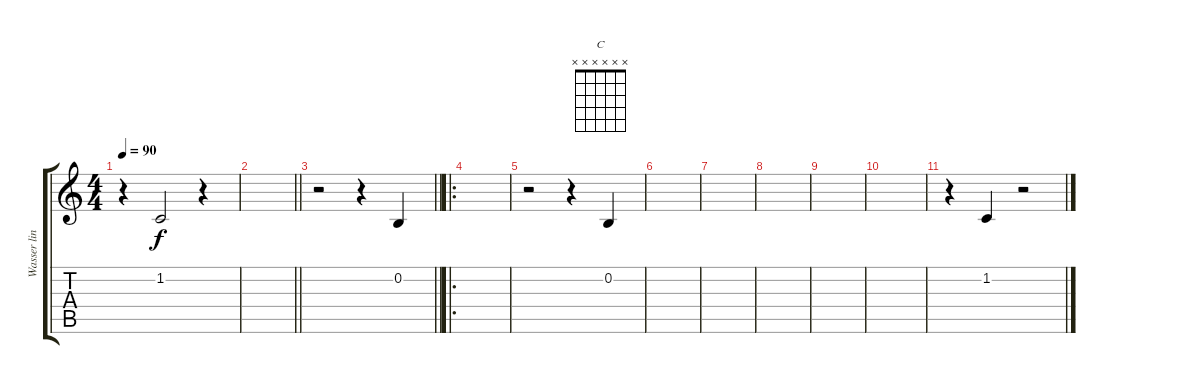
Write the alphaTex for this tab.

\track ("Wasser links" "Wasser lin") {instrument seashore}
\staff {score tabs}
\tuning (E4 B3 G3 D3 A2 E2) {hide}
\chord ("C" x x x x x x)
\ts (4 4)
\tempo 90
\clef g2
\ks c
r.4{dy f instrument seashore} 1.2.2 r.4 |
\barLineRight lightlight
|
\barLineRight lightlight
r.2 r.4 0.2.4 |
\ro
|
r.2 r.4 0.2.4 |
|
|
|
|
|
r.4 1.2.4 r.2
